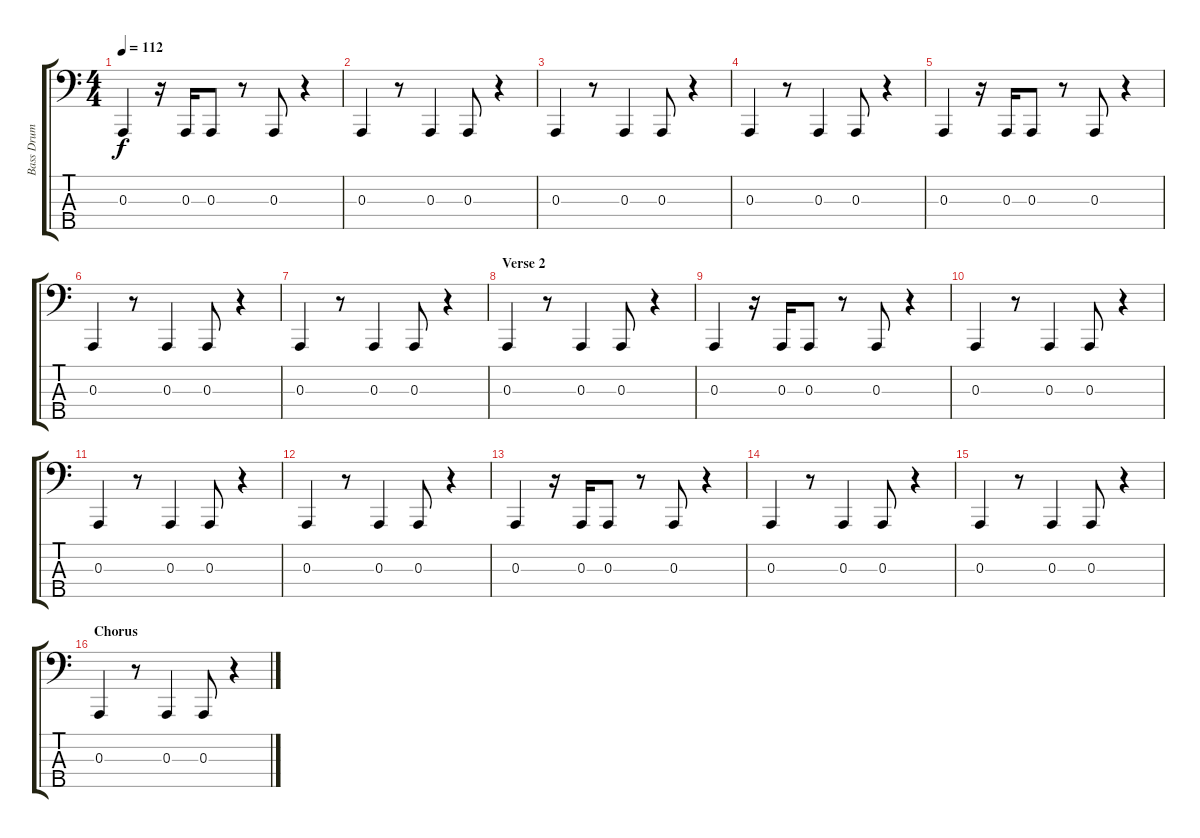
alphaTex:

\track ("Bass Drum" "Bass Drum") {instrument taikodrum}
\staff {score tabs}
\tuning (G2 D2 A1 E1 B0) {hide}
\ts (4 4)
\tempo 112
\clef f4
\ks c
0.3.4{dy f} r.16 0.3.16 0.3.8 r.8 0.3.8 r.4 |
0.3.4 r.8 0.3.4 0.3.8 r.4 |
0.3.4 r.8 0.3.4 0.3.8 r.4 |
0.3.4 r.8 0.3.4 0.3.8 r.4 |
0.3.4 r.16 0.3.16 0.3.8 r.8 0.3.8 r.4 |
0.3.4 r.8 0.3.4 0.3.8 r.4 |
0.3.4 r.8 0.3.4 0.3.8 r.4 |
\section ("" "Verse 2")
0.3.4 r.8 0.3.4 0.3.8 r.4 |
0.3.4 r.16 0.3.16 0.3.8 r.8 0.3.8 r.4 |
0.3.4 r.8 0.3.4 0.3.8 r.4 |
0.3.4 r.8 0.3.4 0.3.8 r.4 |
0.3.4 r.8 0.3.4 0.3.8 r.4 |
0.3.4 r.16 0.3.16 0.3.8 r.8 0.3.8 r.4 |
0.3.4 r.8 0.3.4 0.3.8 r.4 |
0.3.4 r.8 0.3.4 0.3.8 r.4 |
\section ("" "Chorus")
0.3.4 r.8 0.3.4 0.3.8 r.4
